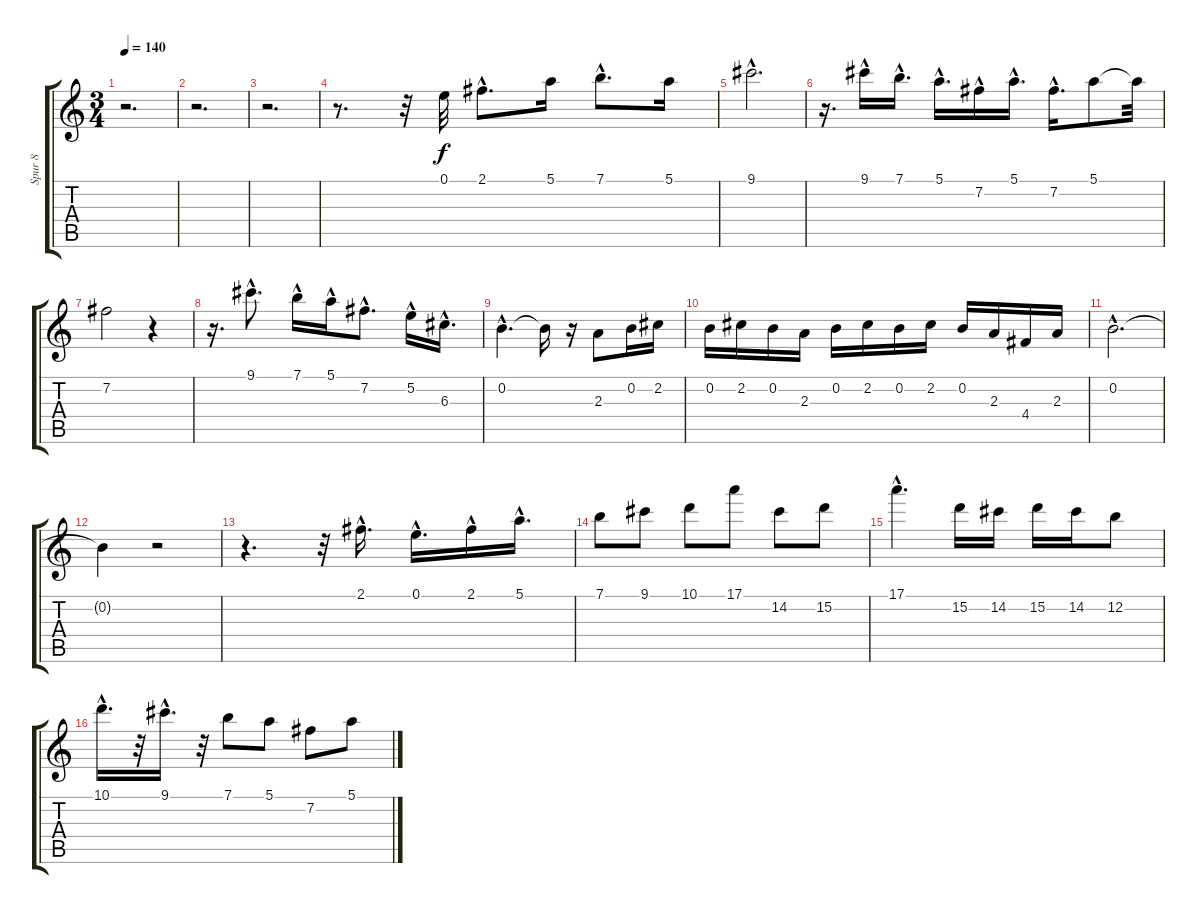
\track ("Spur 8" "Spur 8") {instrument overdrivenguitar}
\staff {score tabs}
\tuning (E4 B3 G3 D3 A2 E2) {hide}
\ts (3 4)
\tempo 140
\clef g2
\ks c
r.2{d dy f} |
r.2{d} |
r.2{d} |
r.8{d} r.32 0.1.32 2.1{hac}.8{d} 5.1.16 7.1{hac}.8{d} 5.1.16 |
9.1{hac}.2{d} |
r.16{d} 9.1{hac}.16 7.1{hac}.16{d} 5.1{hac}.16{d} 7.2{hac}.16 5.1{hac}.16{d} 7.2{hac}.16{d} 5.1.8 5.1{t}.32 |
7.2.2 r.4 |
r.16{d} 9.1{hac}.8{d} 7.1{hac}.16 5.1{hac}.16 7.2{hac}.8{d} 5.2{hac}.16 6.3{hac}.16{d} |
0.2{hac}.4{d} 0.2{t}.16 r.16 2.3.8 0.2.16 2.2.16 |
0.2.16 2.2.16 0.2.16 2.3.16 0.2.16 2.2.16 0.2.16 2.2.16 0.2.16 2.3.16 4.4.16 2.3.16 |
0.2{hac}.2{d} |
0.2{t}.4 r.2 |
r.4{d} r.32 2.1{hac}.16{d} 0.1{hac}.16{d} 2.1{hac}.16 5.1{hac}.16{d} |
7.1.8 9.1.8 10.1.8 17.1.8 14.2.8 15.2.8 |
17.1{hac}.4{d} 15.2.16 14.2.16 15.2.16 14.2.16 12.2.8 |
10.1{hac}.16{d} r.32 9.1{hac}.16{d} r.32 7.1.8 5.1.8 7.2.8 5.1.8
